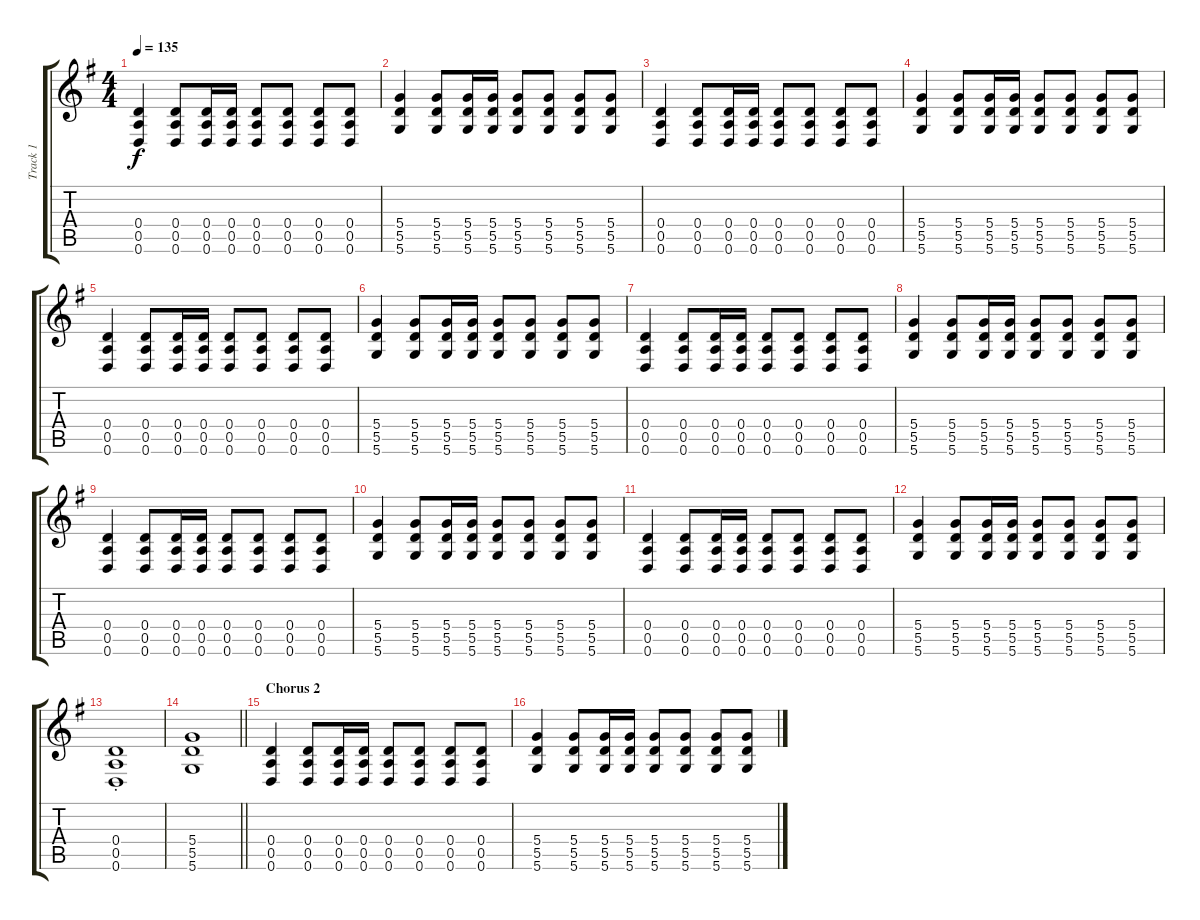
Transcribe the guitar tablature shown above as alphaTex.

\track ("Track 1" "Track 1") {instrument distortionguitar}
\staff {score tabs}
\tuning (E4 B3 G3 D3 A2 D2) {hide}
\ts (4 4)
\tempo 135
\clef g2
\ks g
(0.4 0.5 0.6).4{dy f} (0.4 0.5 0.6).8 (0.4 0.5 0.6).16 (0.4 0.5 0.6).16 (0.4 0.5 0.6).8 (0.4 0.5 0.6).8 (0.4 0.5 0.6).8 (0.4 0.5 0.6).8 |
(5.4 5.5 5.6).4 (5.4 5.5 5.6).8 (5.4 5.5 5.6).16 (5.4 5.5 5.6).16 (5.4 5.5 5.6).8 (5.4 5.5 5.6).8 (5.4 5.5 5.6).8 (5.4 5.5 5.6).8 |
(0.4 0.5 0.6).4 (0.4 0.5 0.6).8 (0.4 0.5 0.6).16 (0.4 0.5 0.6).16 (0.4 0.5 0.6).8 (0.4 0.5 0.6).8 (0.4 0.5 0.6).8 (0.4 0.5 0.6).8 |
(5.4 5.5 5.6).4 (5.4 5.5 5.6).8 (5.4 5.5 5.6).16 (5.4 5.5 5.6).16 (5.4 5.5 5.6).8 (5.4 5.5 5.6).8 (5.4 5.5 5.6).8 (5.4 5.5 5.6).8 |
(0.4 0.5 0.6).4 (0.4 0.5 0.6).8 (0.4 0.5 0.6).16 (0.4 0.5 0.6).16 (0.4 0.5 0.6).8 (0.4 0.5 0.6).8 (0.4 0.5 0.6).8 (0.4 0.5 0.6).8 |
(5.4 5.5 5.6).4 (5.4 5.5 5.6).8 (5.4 5.5 5.6).16 (5.4 5.5 5.6).16 (5.4 5.5 5.6).8 (5.4 5.5 5.6).8 (5.4 5.5 5.6).8 (5.4 5.5 5.6).8 |
(0.4 0.5 0.6).4 (0.4 0.5 0.6).8 (0.4 0.5 0.6).16 (0.4 0.5 0.6).16 (0.4 0.5 0.6).8 (0.4 0.5 0.6).8 (0.4 0.5 0.6).8 (0.4 0.5 0.6).8 |
(5.4 5.5 5.6).4 (5.4 5.5 5.6).8 (5.4 5.5 5.6).16 (5.4 5.5 5.6).16 (5.4 5.5 5.6).8 (5.4 5.5 5.6).8 (5.4 5.5 5.6).8 (5.4 5.5 5.6).8 |
(0.4 0.5 0.6).4 (0.4 0.5 0.6).8 (0.4 0.5 0.6).16 (0.4 0.5 0.6).16 (0.4 0.5 0.6).8 (0.4 0.5 0.6).8 (0.4 0.5 0.6).8 (0.4 0.5 0.6).8 |
(5.4 5.5 5.6).4 (5.4 5.5 5.6).8 (5.4 5.5 5.6).16 (5.4 5.5 5.6).16 (5.4 5.5 5.6).8 (5.4 5.5 5.6).8 (5.4 5.5 5.6).8 (5.4 5.5 5.6).8 |
(0.4 0.5 0.6).4 (0.4 0.5 0.6).8 (0.4 0.5 0.6).16 (0.4 0.5 0.6).16 (0.4 0.5 0.6).8 (0.4 0.5 0.6).8 (0.4 0.5 0.6).8 (0.4 0.5 0.6).8 |
(5.4 5.5 5.6).4 (5.4 5.5 5.6).8 (5.4 5.5 5.6).16 (5.4 5.5 5.6).16 (5.4 5.5 5.6).8 (5.4 5.5 5.6).8 (5.4 5.5 5.6).8 (5.4 5.5 5.6).8 |
(0.4{st} 0.5{st} 0.6{st}).1 |
\barLineRight lightlight
(5.4 5.5 5.6).1 |
\section ("" "Chorus 2")
(0.4 0.5 0.6).4 (0.4 0.5 0.6).8 (0.4 0.5 0.6).16 (0.4 0.5 0.6).16 (0.4 0.5 0.6).8 (0.4 0.5 0.6).8 (0.4 0.5 0.6).8 (0.4 0.5 0.6).8 |
(5.4 5.5 5.6).4 (5.4 5.5 5.6).8 (5.4 5.5 5.6).16 (5.4 5.5 5.6).16 (5.4 5.5 5.6).8 (5.4 5.5 5.6).8 (5.4 5.5 5.6).8 (5.4 5.5 5.6).8
